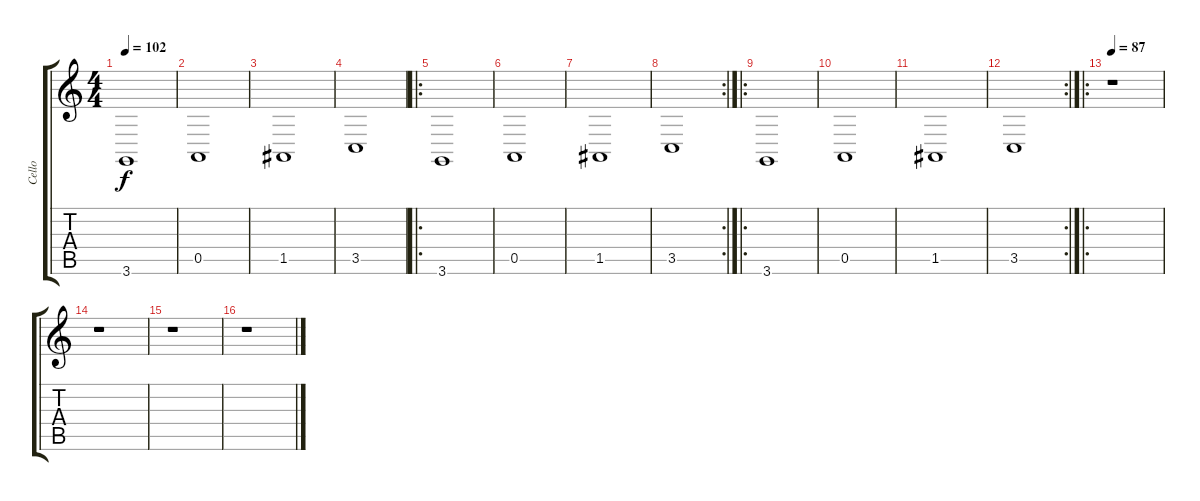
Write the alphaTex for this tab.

\track ("Cello" "Cello") {instrument cello}
\staff {score tabs}
\tuning (E4 B3 G3 D3 A2 E2) {hide}
\ts (4 4)
\tempo 102
\clef g2
\ks c
3.6.1{dy f} |
0.5.1 |
1.5.1 |
3.5.1 |
\ro
3.6.1 |
0.5.1 |
1.5.1 |
\rc 2
3.5.1 |
\ro
3.6.1 |
0.5.1 |
1.5.1 |
\rc 2
3.5.1 |
\ro
\tempo 87
r.1 |
r.1 |
r.1 |
r.1
